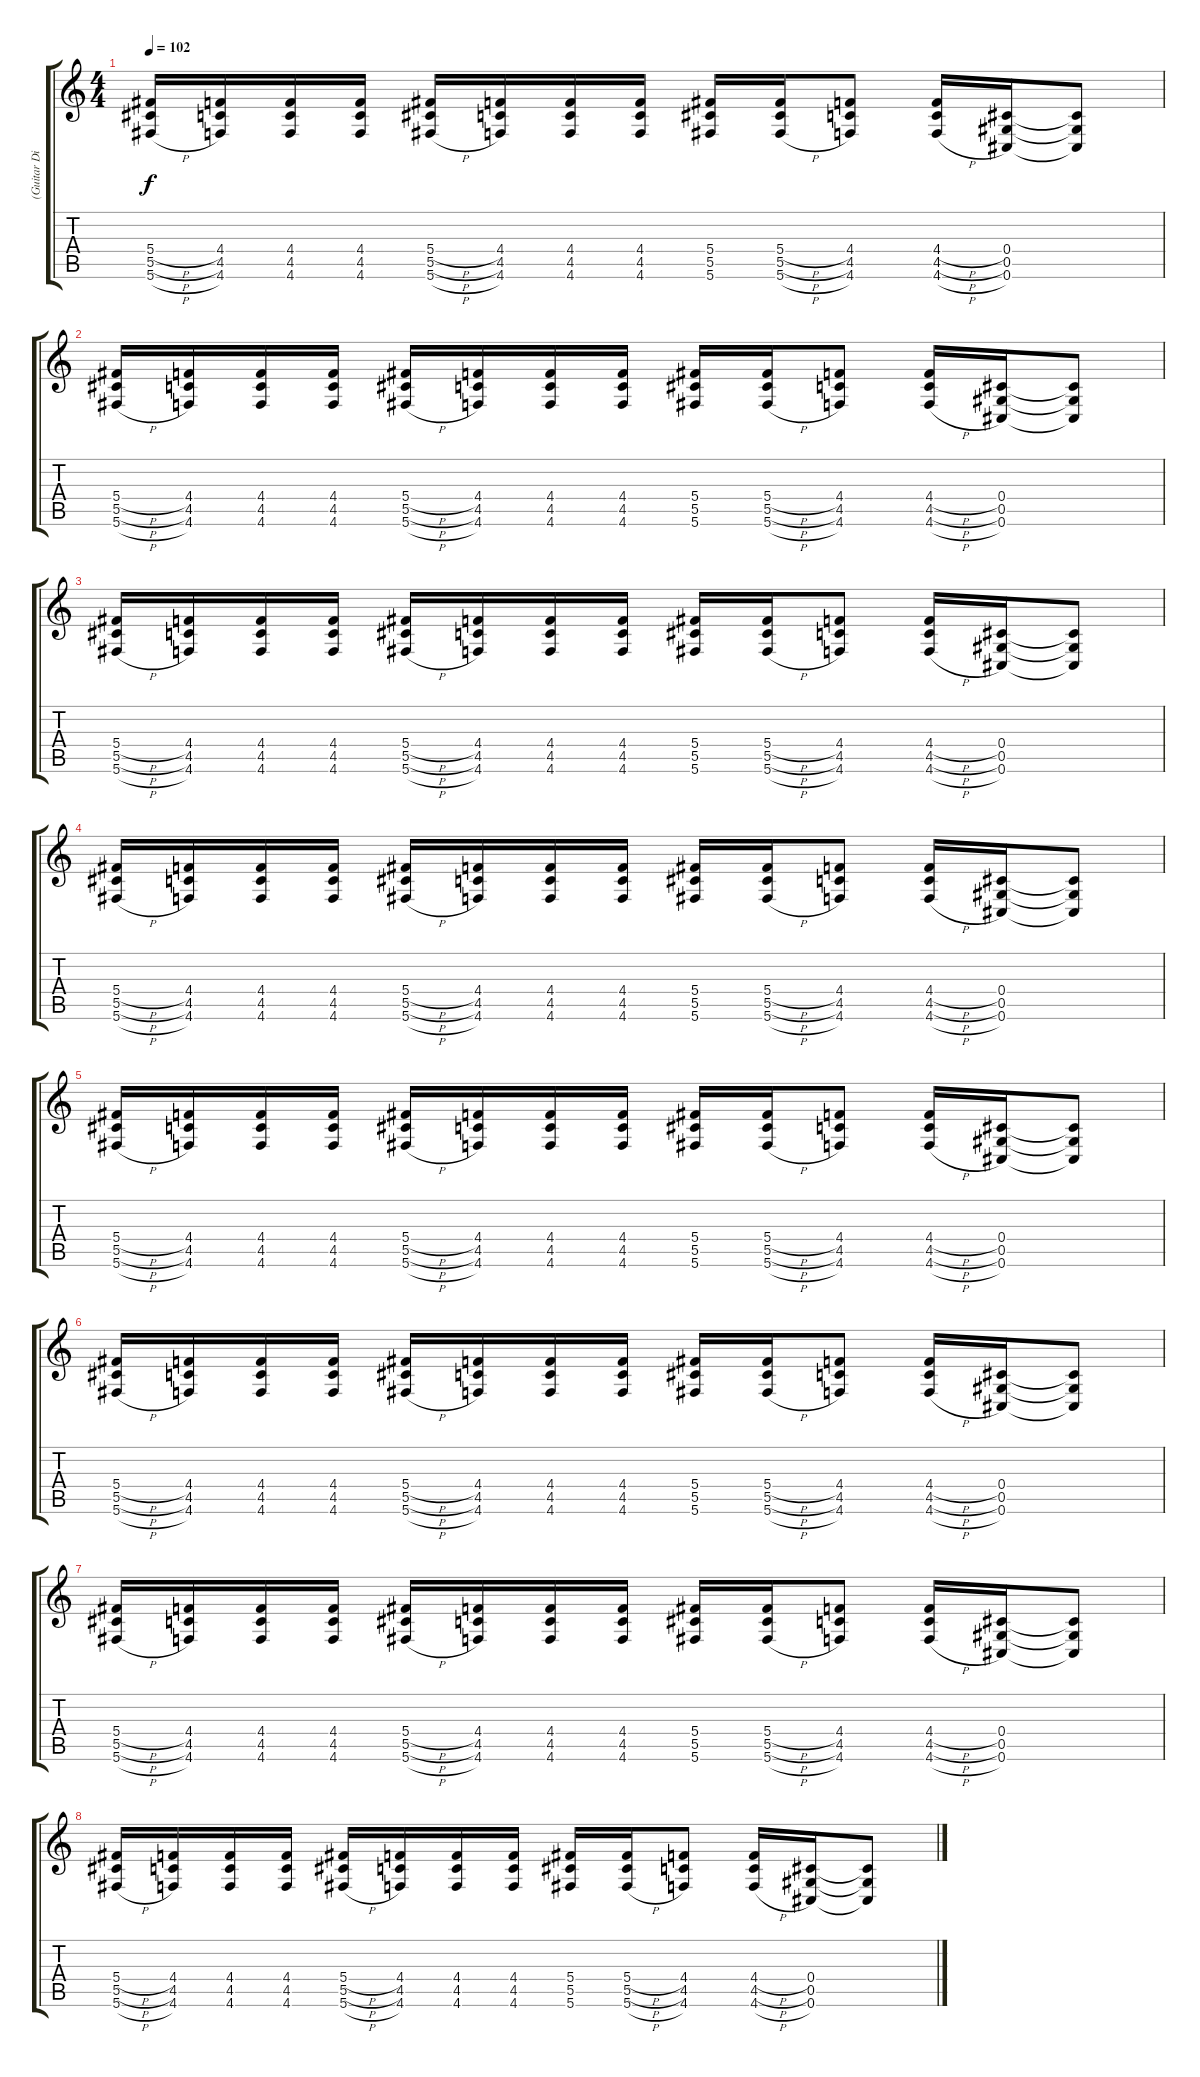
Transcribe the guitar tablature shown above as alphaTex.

\track ("(Guitar Disto)" "(Guitar Di") {instrument distortionguitar}
\staff {score tabs}
\tuning (Eb4 Bb3 Gb3 Db3 Ab2 Db2) {hide}
\ts (4 4)
\tempo 102
\clef g2
\ks c
(5.4{h} 5.5{h} 5.6{h}).16{dy f} (4.4 4.5 4.6).16 (4.4 4.5 4.6).16 (4.4 4.5 4.6).16 (5.4{h} 5.5{h} 5.6{h}).16 (4.4 4.5 4.6).16 (4.4 4.5 4.6).16 (4.4 4.5 4.6).16 (5.4 5.5 5.6).16 (5.4{h} 5.5{h} 5.6{h}).16 (4.4 4.5 4.6).8 (4.4{h} 4.5{h} 4.6{h}).16 (0.4 0.5 0.6).16 (0.4{t} 0.5{t} 0.6{t}).8 |
(5.4{h} 5.5{h} 5.6{h}).16 (4.4 4.5 4.6).16 (4.4 4.5 4.6).16 (4.4 4.5 4.6).16 (5.4{h} 5.5{h} 5.6{h}).16 (4.4 4.5 4.6).16 (4.4 4.5 4.6).16 (4.4 4.5 4.6).16 (5.4 5.5 5.6).16 (5.4{h} 5.5{h} 5.6{h}).16 (4.4 4.5 4.6).8 (4.4{h} 4.5{h} 4.6{h}).16 (0.4 0.5 0.6).16 (0.4{t} 0.5{t} 0.6{t}).8 |
(5.4{h} 5.5{h} 5.6{h}).16 (4.4 4.5 4.6).16 (4.4 4.5 4.6).16 (4.4 4.5 4.6).16 (5.4{h} 5.5{h} 5.6{h}).16 (4.4 4.5 4.6).16 (4.4 4.5 4.6).16 (4.4 4.5 4.6).16 (5.4 5.5 5.6).16 (5.4{h} 5.5{h} 5.6{h}).16 (4.4 4.5 4.6).8 (4.4{h} 4.5{h} 4.6{h}).16 (0.4 0.5 0.6).16 (0.4{t} 0.5{t} 0.6{t}).8 |
(5.4{h} 5.5{h} 5.6{h}).16 (4.4 4.5 4.6).16 (4.4 4.5 4.6).16 (4.4 4.5 4.6).16 (5.4{h} 5.5{h} 5.6{h}).16 (4.4 4.5 4.6).16 (4.4 4.5 4.6).16 (4.4 4.5 4.6).16 (5.4 5.5 5.6).16 (5.4{h} 5.5{h} 5.6{h}).16 (4.4 4.5 4.6).8 (4.4{h} 4.5{h} 4.6{h}).16 (0.4 0.5 0.6).16 (0.4{t} 0.5{t} 0.6{t}).8 |
(5.4{h} 5.5{h} 5.6{h}).16 (4.4 4.5 4.6).16 (4.4 4.5 4.6).16 (4.4 4.5 4.6).16 (5.4{h} 5.5{h} 5.6{h}).16 (4.4 4.5 4.6).16 (4.4 4.5 4.6).16 (4.4 4.5 4.6).16 (5.4 5.5 5.6).16 (5.4{h} 5.5{h} 5.6{h}).16 (4.4 4.5 4.6).8 (4.4{h} 4.5{h} 4.6{h}).16 (0.4 0.5 0.6).16 (0.4{t} 0.5{t} 0.6{t}).8 |
(5.4{h} 5.5{h} 5.6{h}).16 (4.4 4.5 4.6).16 (4.4 4.5 4.6).16 (4.4 4.5 4.6).16 (5.4{h} 5.5{h} 5.6{h}).16 (4.4 4.5 4.6).16 (4.4 4.5 4.6).16 (4.4 4.5 4.6).16 (5.4 5.5 5.6).16 (5.4{h} 5.5{h} 5.6{h}).16 (4.4 4.5 4.6).8 (4.4{h} 4.5{h} 4.6{h}).16 (0.4 0.5 0.6).16 (0.4{t} 0.5{t} 0.6{t}).8 |
(5.4{h} 5.5{h} 5.6{h}).16 (4.4 4.5 4.6).16 (4.4 4.5 4.6).16 (4.4 4.5 4.6).16 (5.4{h} 5.5{h} 5.6{h}).16 (4.4 4.5 4.6).16 (4.4 4.5 4.6).16 (4.4 4.5 4.6).16 (5.4 5.5 5.6).16 (5.4{h} 5.5{h} 5.6{h}).16 (4.4 4.5 4.6).8 (4.4{h} 4.5{h} 4.6{h}).16 (0.4 0.5 0.6).16 (0.4{t} 0.5{t} 0.6{t}).8 |
(5.4{h} 5.5{h} 5.6{h}).16 (4.4 4.5 4.6).16 (4.4 4.5 4.6).16 (4.4 4.5 4.6).16 (5.4{h} 5.5{h} 5.6{h}).16 (4.4 4.5 4.6).16 (4.4 4.5 4.6).16 (4.4 4.5 4.6).16 (5.4 5.5 5.6).16 (5.4{h} 5.5{h} 5.6{h}).16 (4.4 4.5 4.6).8 (4.4{h} 4.5{h} 4.6{h}).16 (0.4 0.5 0.6).16 (0.4{t} 0.5{t} 0.6{t}).8
